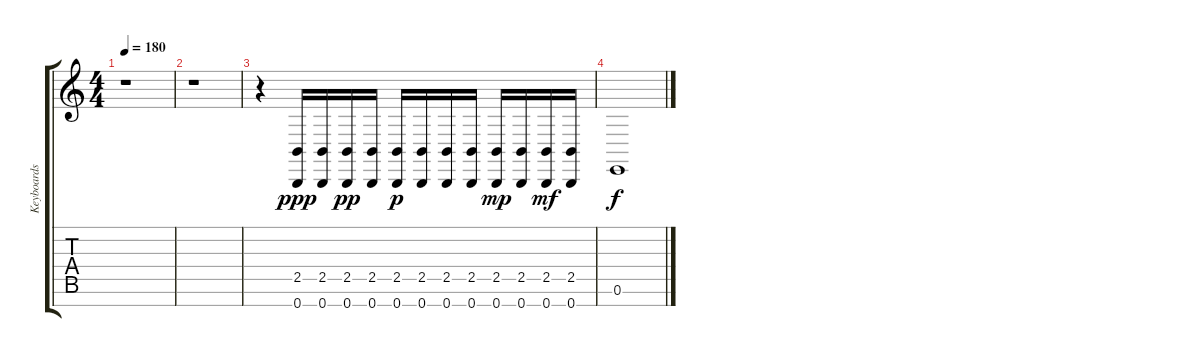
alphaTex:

\track ("Keyboards 3" "Keyboards ") {instrument timpani}
\staff {score tabs}
\tuning (E4 B3 G3 D3 A2 E2 B1) {hide}
\ts (4 4)
\tempo 180
\clef g2
\ks c
r.1{dy mf} |
r.1 |
r.4 (2.5 0.7).16{dy ppp} (2.5 0.7).16 (2.5 0.7).16{dy pp} (2.5 0.7).16 (2.5 0.7).16{dy p} (2.5 0.7).16 (2.5 0.7).16 (2.5 0.7).16 (2.5 0.7).16{dy mp} (2.5 0.7).16 (2.5 0.7).16{dy mf} (2.5 0.7).16 |
0.6.1{dy f}
